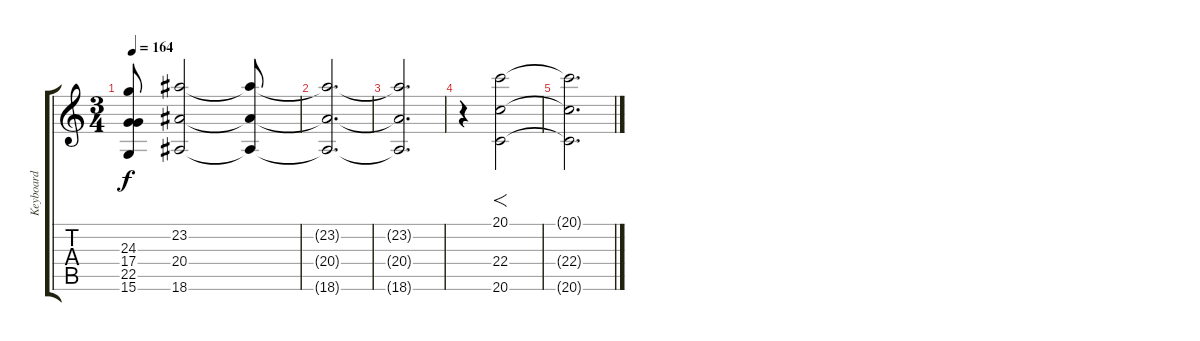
\track ("Keyboard" "Keyboard") {instrument stringensemble1}
\staff {score tabs}
\tuning (E4 B3 G3 D3 A2 E2) {hide}
\ts (3 4)
\tempo 164
\clef g2
\ks c
(24.3{t} 17.4{t} 22.5{t} 15.6{t}).8{dy f} (23.2 20.4 18.6).2 (23.2{t} 20.4{t} 18.6{t}).8 |
(23.2{t} 20.4{t} 18.6{t}).2{d} |
(23.2{t} 20.4{t} 18.6{t}).2{d} |
r.4 (20.1 22.4 20.6).2{f} |
(20.1{t} 22.4{t} 20.6{t}).2{d}
